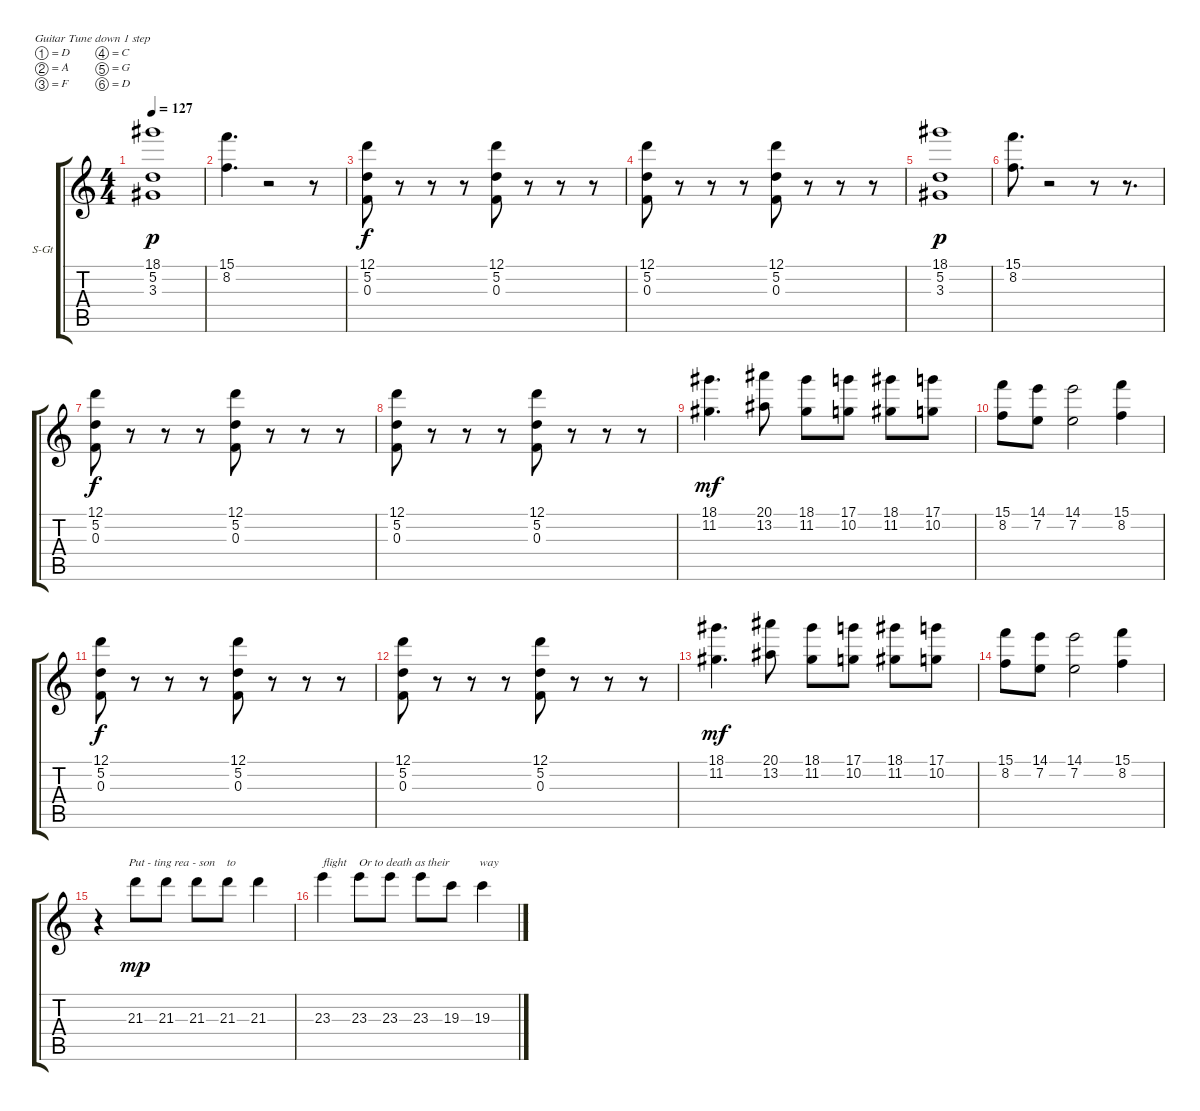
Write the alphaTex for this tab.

\bracketExtendMode groupsimilarinstruments
\firstSystemTrackNameOrientation horizontal
\otherSystemsTrackNameOrientation horizontal
\track ("Martin Keyboard1" "S-Gt") {instrument fx7echoes}
\staff {score tabs}
\tuning (D4 A3 F3 C3 G2 D2)
\displaytranspose 12
\ts (4 4)
\tempo 127
\clef g2
\ks c
(18.1 5.2 3.3).1{dy p} |
(15.1 8.2).4{d} r.2 r.8 |
(12.1 5.2 0.3).8{dy f} r.8 r.8 r.8 (12.1 5.2 0.3).8 r.8 r.8 r.8 |
(12.1 5.2 0.3).8 r.8 r.8 r.8 (12.1 5.2 0.3).8 r.8 r.8 r.8 |
(18.1 5.2 3.3).1{dy p} |
(15.1 8.2).8{d} r.2 r.8 r.8{d} |
(12.1 5.2 0.3).8{dy f} r.8 r.8 r.8 (12.1 5.2 0.3).8 r.8 r.8 r.8 |
(12.1 5.2 0.3).8 r.8 r.8 r.8 (12.1 5.2 0.3).8 r.8 r.8 r.8 |
(18.1 11.2).4{d dy mf} (20.1 13.2).8 (18.1 11.2).8 (17.1 10.2).8 (18.1 11.2).8 (17.1 10.2).8 |
(15.1 8.2).8 (14.1 7.2).8 (14.1 7.2).2 (15.1 8.2).4 |
(12.1 5.2 0.3).8{dy f} r.8 r.8 r.8 (12.1 5.2 0.3).8 r.8 r.8 r.8 |
(12.1 5.2 0.3).8 r.8 r.8 r.8 (12.1 5.2 0.3).8 r.8 r.8 r.8 |
(18.1 11.2).4{d dy mf} (20.1 13.2).8 (18.1 11.2).8 (17.1 10.2).8 (18.1 11.2).8 (17.1 10.2).8 |
(15.1 8.2).8 (14.1 7.2).8 (14.1 7.2).2 (15.1 8.2).4 |
r.4{txt "          Put - ting rea - son    to "} 21.3.8{dy mp} 21.3.8 21.3.8 21.3.8 21.3.4 |
23.3.4{txt "flight"} 23.3.8{txt "Or to death as their          way"} 23.3.8 23.3.8 19.3.8 19.3.4
